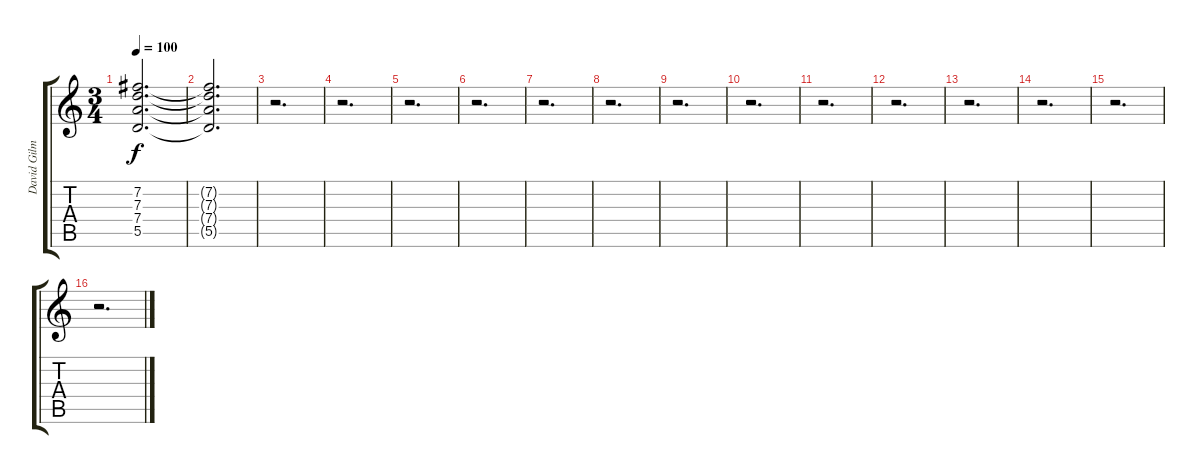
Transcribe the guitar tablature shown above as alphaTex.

\track ("David Gilmour" "David Gilm") {instrument overdrivenguitar}
\staff {score tabs}
\tuning (E4 B3 G3 D3 A2 E2) {hide}
\ts (3 4)
\tempo 100
\clef g2
\ks c
(7.2{t} 7.3{t} 7.4{t} 5.5{t}).2{d dy f} |
(7.2{t} 7.3{t} 7.4{t} 5.5{t}).2{d} |
r.2{d} |
r.2{d} |
r.2{d} |
r.2{d} |
r.2{d} |
r.2{d} |
r.2{d} |
r.2{d} |
r.2{d} |
r.2{d} |
r.2{d} |
r.2{d} |
r.2{d} |
r.2{d}
